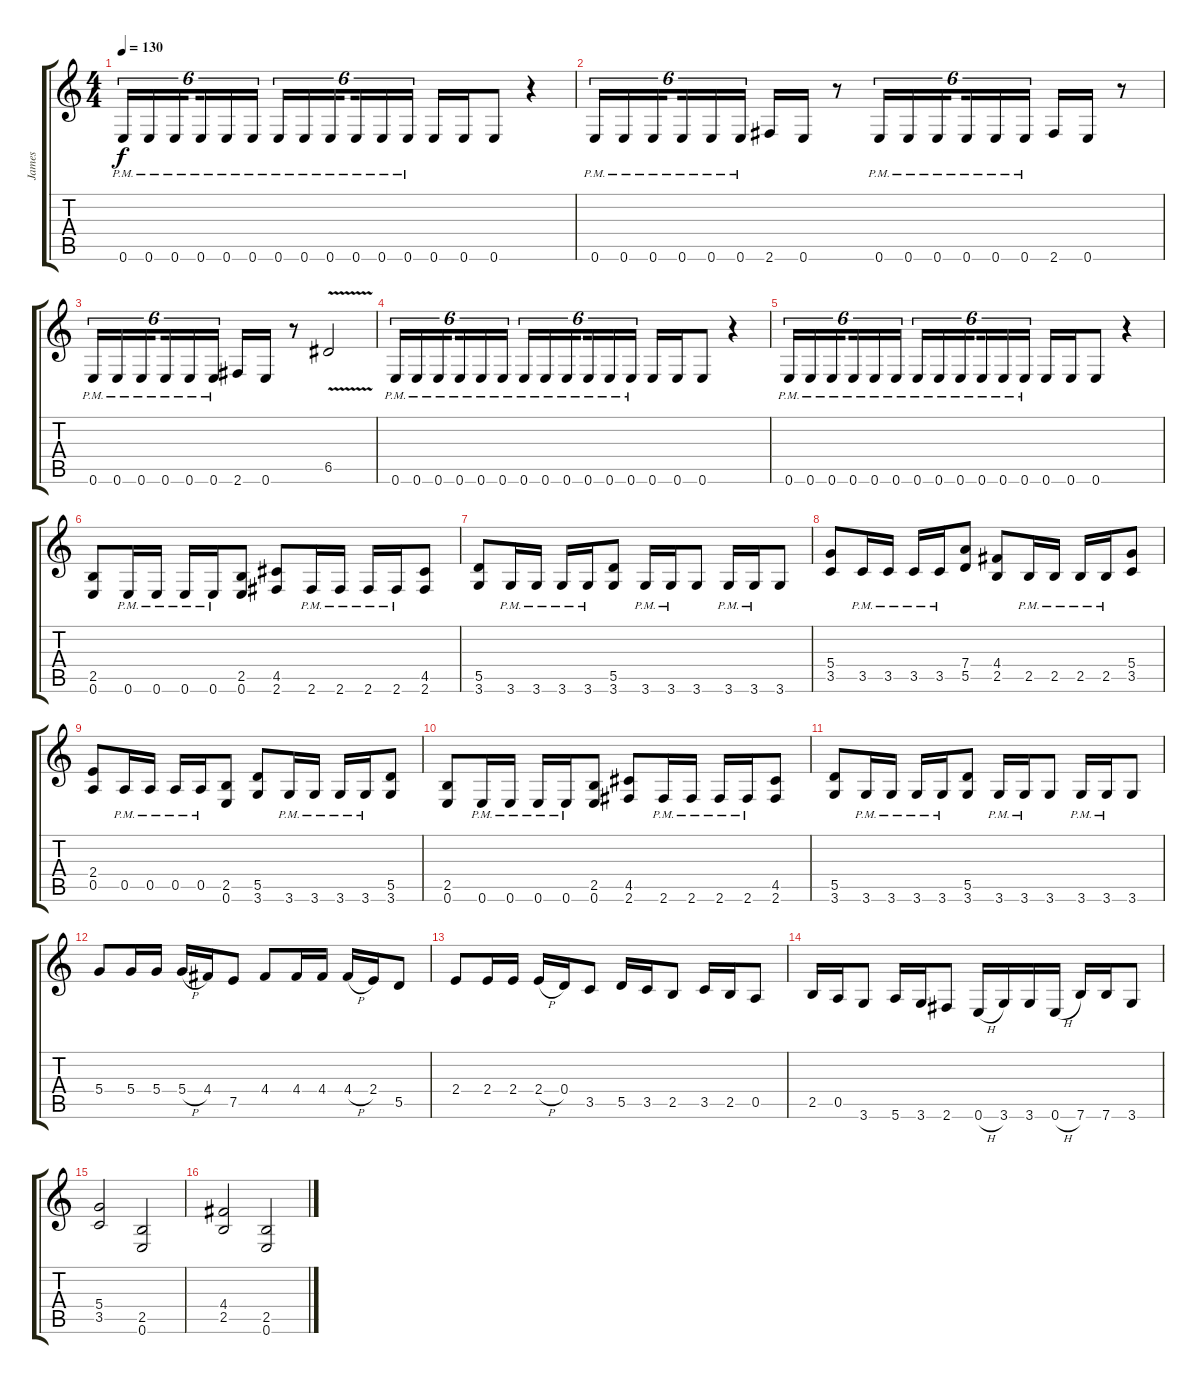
\track ("James" "James") {instrument overdrivenguitar}
\staff {score tabs}
\tuning (E4 B3 G3 D3 A2 E2) {hide}
\ts (4 4)
\tempo 130
\clef g2
\ks c
0.6{pm}.16{tu (6 4) dy f} 0.6{pm}.16{tu (6 4)} 0.6{pm}.16{tu (6 4) beam splitsecondary} 0.6{pm}.16{tu (6 4)} 0.6{pm}.16{tu (6 4)} 0.6{pm}.16{tu (6 4)} 0.6{pm}.16{tu (6 4)} 0.6{pm}.16{tu (6 4)} 0.6{pm}.16{tu (6 4) beam splitsecondary} 0.6{pm}.16{tu (6 4)} 0.6{pm}.16{tu (6 4)} 0.6{pm}.16{tu (6 4)} 0.6.16 0.6.16 0.6.8 r.4 |
0.6{pm}.16{tu (6 4)} 0.6{pm}.16{tu (6 4)} 0.6{pm}.16{tu (6 4) beam splitsecondary} 0.6{pm}.16{tu (6 4)} 0.6{pm}.16{tu (6 4)} 0.6{pm}.16{tu (6 4)} 2.6.16 0.6.16 r.8 0.6{pm}.16{tu (6 4)} 0.6{pm}.16{tu (6 4)} 0.6{pm}.16{tu (6 4) beam splitsecondary} 0.6{pm}.16{tu (6 4)} 0.6{pm}.16{tu (6 4)} 0.6{pm}.16{tu (6 4)} 2.6.16 0.6.16 r.8 |
0.6{pm}.16{tu (6 4)} 0.6{pm}.16{tu (6 4)} 0.6{pm}.16{tu (6 4) beam splitsecondary} 0.6{pm}.16{tu (6 4)} 0.6{pm}.16{tu (6 4)} 0.6{pm}.16{tu (6 4)} 2.6.16 0.6.16 r.8 6.5{v}.2 |
0.6{pm}.16{tu (6 4)} 0.6{pm}.16{tu (6 4)} 0.6{pm}.16{tu (6 4) beam splitsecondary} 0.6{pm}.16{tu (6 4)} 0.6{pm}.16{tu (6 4)} 0.6{pm}.16{tu (6 4)} 0.6{pm}.16{tu (6 4)} 0.6{pm}.16{tu (6 4)} 0.6{pm}.16{tu (6 4) beam splitsecondary} 0.6{pm}.16{tu (6 4)} 0.6{pm}.16{tu (6 4)} 0.6{pm}.16{tu (6 4)} 0.6.16 0.6.16 0.6.8 r.4 |
0.6{pm}.16{tu (6 4)} 0.6{pm}.16{tu (6 4)} 0.6{pm}.16{tu (6 4) beam splitsecondary} 0.6{pm}.16{tu (6 4)} 0.6{pm}.16{tu (6 4)} 0.6{pm}.16{tu (6 4)} 0.6{pm}.16{tu (6 4)} 0.6{pm}.16{tu (6 4)} 0.6{pm}.16{tu (6 4) beam splitsecondary} 0.6{pm}.16{tu (6 4)} 0.6{pm}.16{tu (6 4)} 0.6{pm}.16{tu (6 4)} 0.6.16 0.6.16 0.6.8 r.4 |
(2.5 0.6).8 0.6{pm}.16 0.6{pm}.16 0.6{pm}.16 0.6{pm}.16 (2.5 0.6).8 (4.5 2.6).8 2.6{pm}.16 2.6{pm}.16 2.6{pm}.16 2.6{pm}.16 (4.5 2.6).8 |
(5.5 3.6).8 3.6{pm}.16 3.6{pm}.16 3.6{pm}.16 3.6{pm}.16 (5.5 3.6).8 3.6{pm}.16 3.6{pm}.16 3.6.8 3.6{pm}.16 3.6{pm}.16 3.6.8 |
(5.4 3.5).8 3.5{pm}.16 3.5{pm}.16 3.5{pm}.16 3.5{pm}.16 (7.4 5.5).8 (4.4 2.5).8 2.5{pm}.16 2.5{pm}.16 2.5{pm}.16 2.5{pm}.16 (5.4 3.5).8 |
(2.4 0.5).8 0.5{pm}.16 0.5{pm}.16 0.5{pm}.16 0.5{pm}.16 (2.5 0.6).8 (5.5 3.6).8 3.6{pm}.16 3.6{pm}.16 3.6{pm}.16 3.6{pm}.16 (5.5 3.6).8 |
(2.5 0.6).8 0.6{pm}.16 0.6{pm}.16 0.6{pm}.16 0.6{pm}.16 (2.5 0.6).8 (4.5 2.6).8 2.6{pm}.16 2.6{pm}.16 2.6{pm}.16 2.6{pm}.16 (4.5 2.6).8 |
(5.5 3.6).8 3.6{pm}.16 3.6{pm}.16 3.6{pm}.16 3.6{pm}.16 (5.5 3.6).8 3.6{pm}.16 3.6{pm}.16 3.6.8 3.6{pm}.16 3.6{pm}.16 3.6.8 |
5.4.8 5.4.16 5.4.16 5.4{h}.16 4.4.16 7.5.8 4.4.8 4.4.16 4.4.16 4.4{h}.16 2.4.16 5.5.8 |
2.4.8 2.4.16 2.4.16 2.4{h}.16 0.4.16 3.5.8 5.5.16 3.5.16 2.5.8 3.5.16 2.5.16 0.5.8 |
2.5.16 0.5.16 3.6.8 5.6.16 3.6.16 2.6.8 0.6{h}.16 3.6.16 3.6.16 0.6{h}.16 7.6.16 7.6.16 3.6.8 |
(5.4 3.5).2 (2.5 0.6).2 |
(4.4 2.5).2 (2.5 0.6).2
